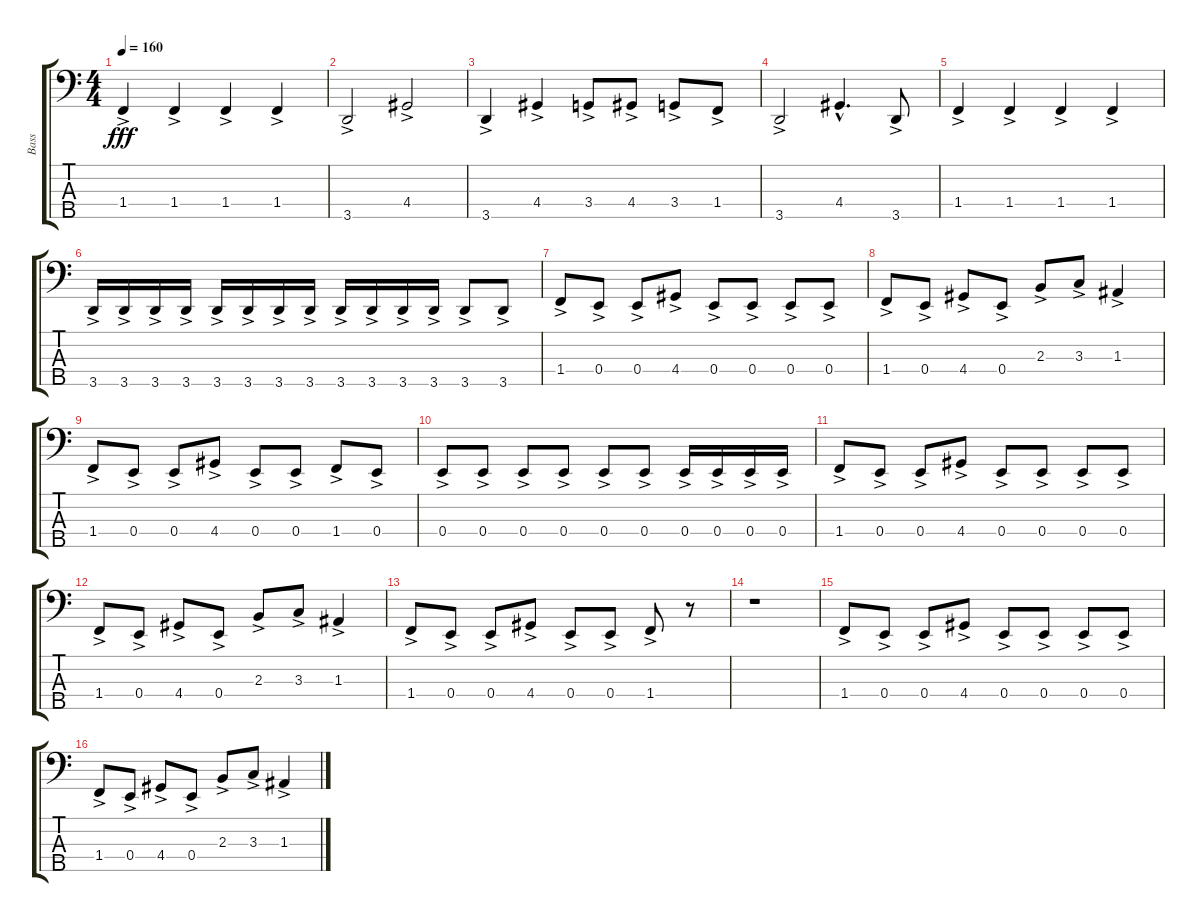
\track ("Bass" "Bass") {instrument electricbasspick}
\staff {score tabs}
\tuning (G2 D2 A1 E1 B0) {hide}
\ts (4 4)
\tempo 160
\clef f4
\ks c
1.4{ac}.4{dy fff} 1.4{ac}.4 1.4{ac}.4 1.4{ac}.4 |
3.5{ac}.2 4.4{ac}.2 |
3.5{ac}.4 4.4{ac}.4 3.4{ac}.8 4.4{ac}.8 3.4{ac}.8 1.4{ac}.8 |
3.5{ac}.2 4.4{hac}.4{d} 3.5{ac}.8 |
1.4{ac}.4 1.4{ac}.4 1.4{ac}.4 1.4{ac}.4 |
3.5{ac}.16 3.5{ac}.16 3.5{ac}.16 3.5{ac}.16 3.5{ac}.16 3.5{ac}.16 3.5{ac}.16 3.5{ac}.16 3.5{ac}.16 3.5{ac}.16 3.5{ac}.16 3.5{ac}.16 3.5{ac}.8 3.5{ac}.8 |
1.4{ac}.8 0.4{ac}.8 0.4{ac}.8 4.4{ac}.8 0.4{ac}.8 0.4{ac}.8 0.4{ac}.8 0.4{ac}.8 |
1.4{ac}.8 0.4{ac}.8 4.4{ac}.8 0.4{ac}.8 2.3{ac}.8 3.3{ac}.8 1.3{ac}.4 |
1.4{ac}.8 0.4{ac}.8 0.4{ac}.8 4.4{ac}.8 0.4{ac}.8 0.4{ac}.8 1.4{ac}.8 0.4{ac}.8 |
0.4{ac}.8 0.4{ac}.8 0.4{ac}.8 0.4{ac}.8 0.4{ac}.8 0.4{ac}.8 0.4{ac}.16 0.4{ac}.16 0.4{ac}.16 0.4{ac}.16 |
1.4{ac}.8 0.4{ac}.8 0.4{ac}.8 4.4{ac}.8 0.4{ac}.8 0.4{ac}.8 0.4{ac}.8 0.4{ac}.8 |
1.4{ac}.8 0.4{ac}.8 4.4{ac}.8 0.4{ac}.8 2.3{ac}.8 3.3{ac}.8 1.3{ac}.4 |
1.4{ac}.8 0.4{ac}.8 0.4{ac}.8 4.4{ac}.8 0.4{ac}.8 0.4{ac}.8 1.4{ac}.8 r.8 |
r.1 |
1.4{ac}.8 0.4{ac}.8 0.4{ac}.8 4.4{ac}.8 0.4{ac}.8 0.4{ac}.8 0.4{ac}.8 0.4{ac}.8 |
1.4{ac}.8 0.4{ac}.8 4.4{ac}.8 0.4{ac}.8 2.3{ac}.8 3.3{ac}.8 1.3{ac}.4
